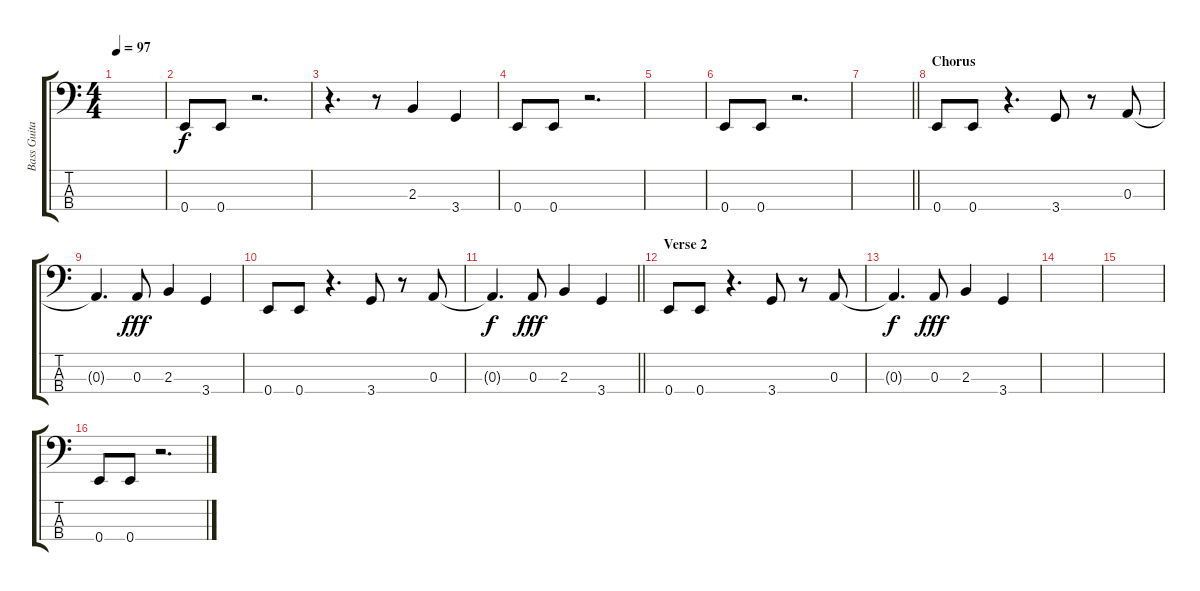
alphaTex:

\track ("Bass Guitar" "Bass Guita") {instrument electricbasspick}
\staff {score tabs}
\tuning (G2 D2 A1 E1) {hide}
\ts (4 4)
\tempo 97
\clef f4
\ks c
|
0.4.8 0.4.8 r.2{d} |
r.4{d} r.8 2.3.4 3.4.4 |
0.4.8 0.4.8 r.2{d} |
|
0.4.8 0.4.8 r.2{d} |
\barLineRight lightlight
|
\section ("" "Chorus")
0.4.8 0.4.8 r.4{d} 3.4.8 r.8 0.3.8 |
0.3{t}.4{d dy f} 0.3.8{dy fff} 2.3.4 3.4.4 |
0.4.8 0.4.8 r.4{d} 3.4.8 r.8 0.3.8 |
\barLineRight lightlight
0.3{t}.4{d dy f} 0.3.8{dy fff} 2.3.4 3.4.4 |
\section ("" "Verse 2")
0.4.8 0.4.8 r.4{d} 3.4.8 r.8 0.3.8 |
0.3{t}.4{d dy f} 0.3.8{dy fff} 2.3.4 3.4.4 |
|
|
0.4.8 0.4.8 r.2{d}
